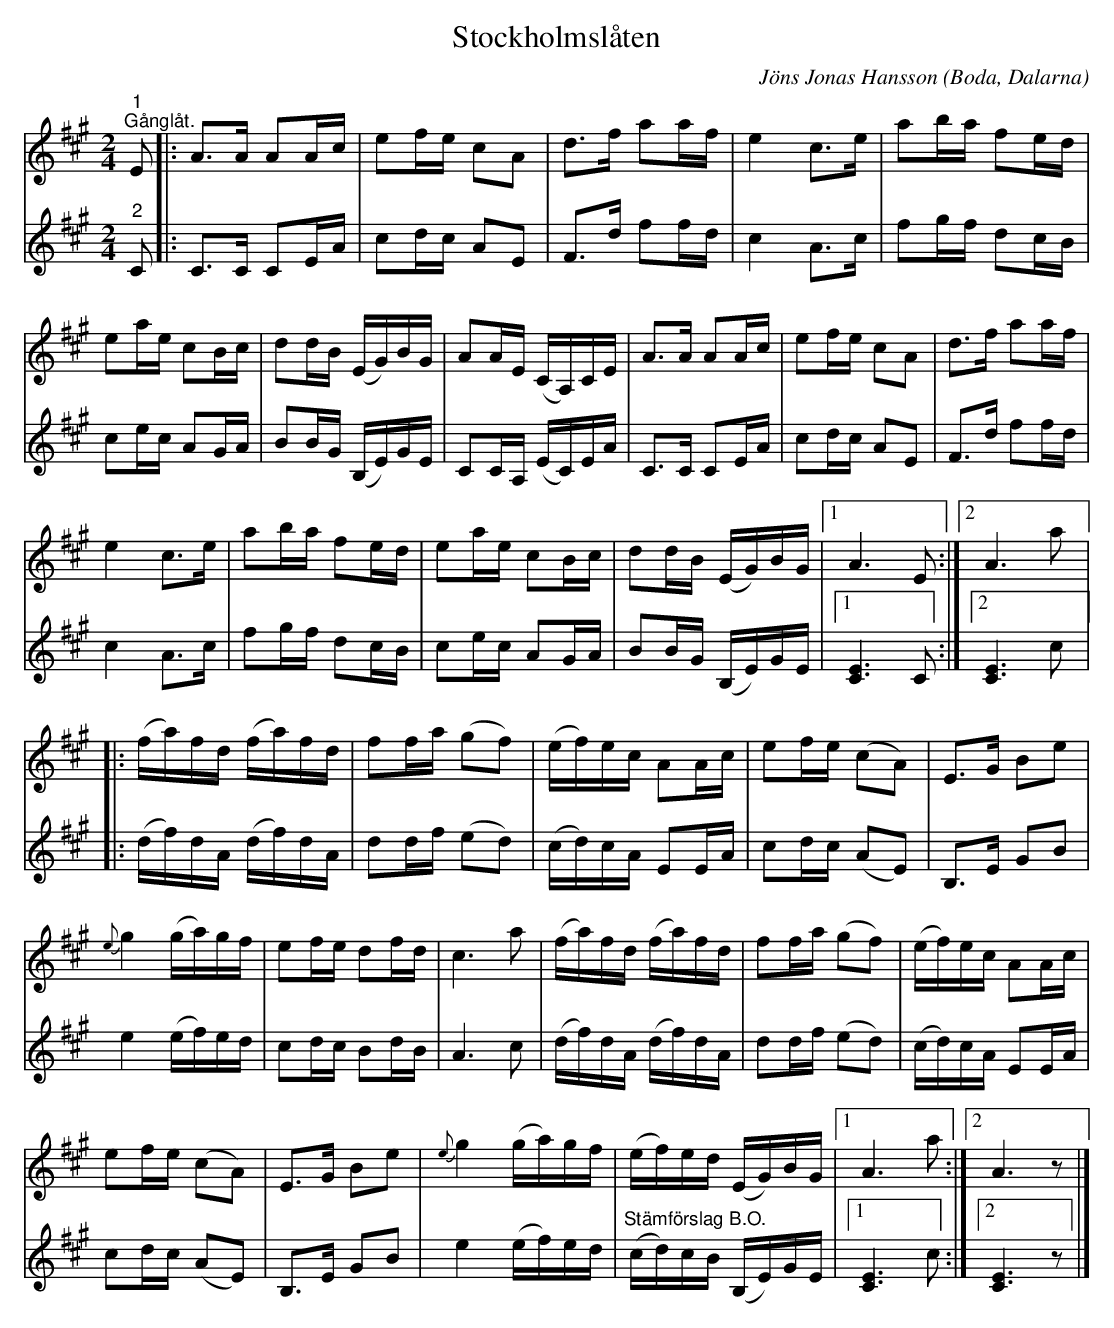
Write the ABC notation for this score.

X:1
T:Stockholmslåten
C:Jöns Jonas Hansson
O:Boda, Dalarna
L:1/16
M:2/4
K:A
V:1
"^1""^Gånglåt." E2 |: A2>A2 A2Ac | e2fe c2A2 | d2>f2 a2af | e4 c2>e2 | a2ba f2ed |
e2ae c2Bc | d2dB (EG)BG | A2AE (CA,)CE | A2>A2 A2Ac | e2fe c2A2 | d2>f2 a2af |
e4 c2>e2 | a2ba f2ed | e2ae c2Bc | d2dB (EG)BG |1 A6 E2 :|2 A6 a2 |:
(fa)fd (fa)fd | f2fa (g2f2) | (ef)ec A2Ac | e2fe (c2A2) | E2>G2 B2e2 |
{e} g4 (ga)gf | e2fe d2fd | c6 a2 | (fa)fd (fa)fd | f2fa (g2f2) | (ef)ec A2Ac |
e2fe (c2A2) | E2>G2 B2e2 |{e} g4 (ga)gf | (ef)ed (EG)BG |1 A6 a2 :|2 A6 z2 |]
V:2
"^2" C2 |: C2>C2 C2EA | c2dc A2E2 | F2>d2 f2fd | c4 A2>c2 | f2gf d2cB | c2ec A2GA |
B2BG (B,E)GE | C2CA, (EC)EA | C2>C2 C2EA | c2dc A2E2 | F2>d2 f2fd | c4 A2>c2 |
f2gf d2cB | c2ec A2GA | B2BG (B,E)GE |1 [CE]6 C2 :|2 [CE]6 c2 |:
(df)dA (df)dA | d2df (e2d2) | (cd)cA E2EA | c2dc (A2E2) | B,2>E2 G2B2 |
e4 (ef)ed | c2dc B2dB | A6 c2 | (df)dA (df)dA | d2df (e2d2) | (cd)cA E2EA |
c2dc (A2E2) | B,2>E2 G2B2 | e4 (ef)ed | "^Stämförslag B.O." (cd)cB (B,E)GE |1 [CE]6 c2 :|2 [CE]6 z2 |]
